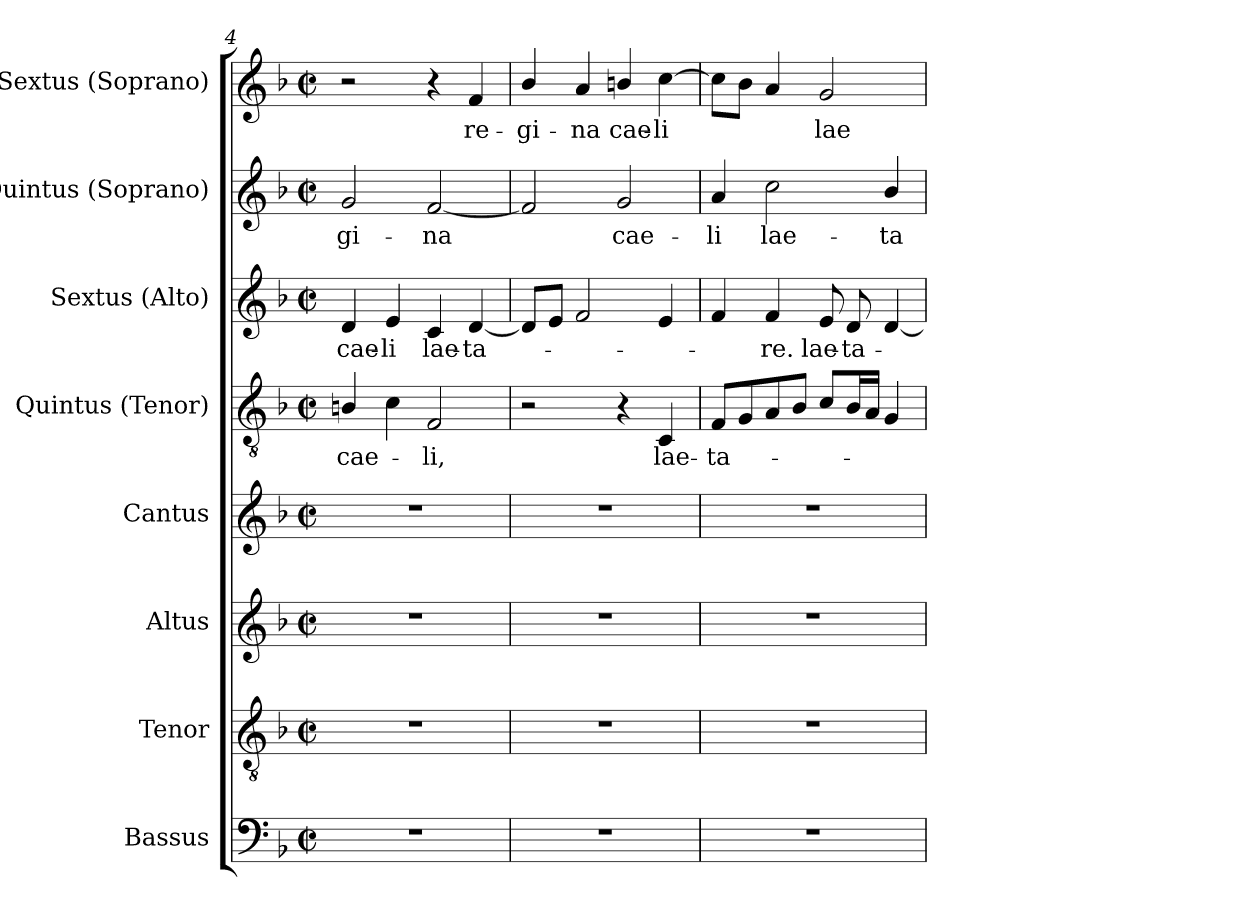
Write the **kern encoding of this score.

**kern	**kern	**kern	**kern	**kern	**text	**kern	**text	**kern	**text	**kern	**text
*part8	*part7	*part6	*part5	*part4	*part4	*part3	*part3	*part2	*part2	*part1	*part1
*staff8	*staff7	*staff6	*staff5	*staff4	*staff4	*staff3	*staff3	*staff2	*staff2	*staff1	*staff1
*I"Bassus	*I"Tenor	*I"Altus	*I"Cantus	*I"Quintus (Tenor)	*	*I"Sextus (Alto)	*	*I"Quintus (Soprano)	*	*I"Sextus (Soprano)	*
*I'B.	*I'T.	*I'A.	*I'S.	*I'T.	*	*I'A.	*	*I'S.	*	*I'S.	*
*clefF4	*clefGv2	*clefG2	*clefG2	*clefGv2	*	*clefG2	*	*clefG2	*	*clefG2	*
*	*ITrd7c12	*	*	*ITrd7c12	*	*	*	*	*	*	*
*k[b-]	*k[b-]	*k[b-]	*k[b-]	*k[b-]	*	*k[b-]	*	*k[b-]	*	*k[b-]	*
*F:	*F:	*F:	*F:	*F:	*	*F:	*	*F:	*	*F:	*
*M2/2	*M2/2	*M2/2	*M2/2	*M2/2	*	*M2/2	*	*M2/2	*	*M2/2	*
*met(c|)	*met(c|)	*met(c|)	*met(c|)	*met(c|)	*	*met(c|)	*	*met(c|)	*	*met(c|)	*
=4	=4	=4	=4	=4	=4	=4	=4	=4	=4	=4	=4
!	!	!	!	!	!LO:LY:b:color=#000000	!	!	!	!	!	!
!	!	!	!	!	!	!	!LO:LY:b:color=#000000	!	!	!	!
!	!	!	!	!	!	!	!	!	!LO:LY:b:color=#000000	!	!
1r	1r	1r	1r	4BBni/	cae-	4di/	cae-	2gi/	-gi-	2r	.
!	!	!	!	!	!	!	!LO:LY:b:color=#000000	!	!	!	!
.	.	.	.	4Ci\	.	4ei/	-li	.	.	.	.
!	!	!	!	!	!LO:LY:b:color=#000000	!	!	!	!	!	!
!	!	!	!	!	!	!	!LO:LY:b:color=#000000	!	!	!	!
!	!	!	!	!	!	!	!	!	!LO:LY:b:color=#000000	!	!
.	.	.	.	2FFi/	-li,	4ci/	lae-	[2fi/	-na	4r	.
!	!	!	!	!	!	!	!LO:LY:b:color=#000000	!	!	!	!
!	!	!	!	!	!	!	!	!	!	!	!LO:LY:b:color=#000000
.	.	.	.	.	.	[4di/	-ta-	.	.	4fi/	re-
=5	=5	=5	=5	=5	=5	=5	=5	=5	=5	=5	=5
!	!	!	!	!	!	!	!	!	!	!	!LO:LY:b:color=#000000
1r	1r	1r	1r	2r	.	8di/L]	.	2fi/]	.	4b-i/	-gi-
.	.	.	.	.	.	8ei/J	.	.	.	.	.
!	!	!	!	!	!	!	!	!	!	!	!LO:LY:b:color=#000000
.	.	.	.	.	.	2fi/	.	.	.	4ai/	-na
!	!	!	!	!	!	!	!	!	!LO:LY:b:color=#000000	!	!
!	!	!	!	!	!	!	!	!	!	!	!LO:LY:b:color=#000000
.	.	.	.	4r	.	.	.	2gi/	cae-	4bni/	cae-
!	!	!	!	!	!LO:LY:b:color=#000000	!	!	!	!	!	!
!	!	!	!	!	!	!	!	!	!	!	!LO:LY:b:color=#000000
.	.	.	.	4CCi/	lae-	4ei/	.	.	.	[4cci\	-li
=6	=6	=6	=6	=6	=6	=6	=6	=6	=6	=6	=6
!	!	!	!	!	!LO:LY:b:color=#000000	!	!	!	!	!	!
!	!	!	!	!	!	!	!	!	!LO:LY:b:color=#000000	!	!
1r	1r	1r	1r	8FFi/L	-ta-	4fi/	.	4ai/	-li	8cci\L]	.
.	.	.	.	8GGi/	.	.	.	.	.	8b-i\J	.
!	!	!	!	!	!	!	!LO:LY:b:color=#000000	!	!	!	!
!	!	!	!	!	!	!	!	!	!LO:LY:b:color=#000000	!	!
.	.	.	.	8AAi/	.	4fi/	-re.	2cci\	lae-	4ai/	.
.	.	.	.	8BB-i/J	.	.	.	.	.	.	.
!	!	!	!	!	!	!	!LO:LY:b:color=#000000	!	!	!	!
!	!	!	!	!	!	!	!	!	!	!	!LO:LY:b:color=#000000
.	.	.	.	8Ci/L	.	8ei/	lae-	.	.	2gi/	lae-
!	!	!	!	!	!	!	!LO:LY:b:color=#000000	!	!	!	!
.	.	.	.	16BB-i/L	.	8di/	-ta-	.	.	.	.
.	.	.	.	16AAi/JJ	.	.	.	.	.	.	.
!	!	!	!	!	!	!	!	!	!LO:LY:b:color=#000000	!	!
.	.	.	.	4GGi/	.	[4di/	.	4b-i/	-ta-	.	.
=	=	=	=	=	=	=	=	=	=	=	=
*-	*-	*-	*-	*-	*-	*-	*-	*-	*-	*-	*-
